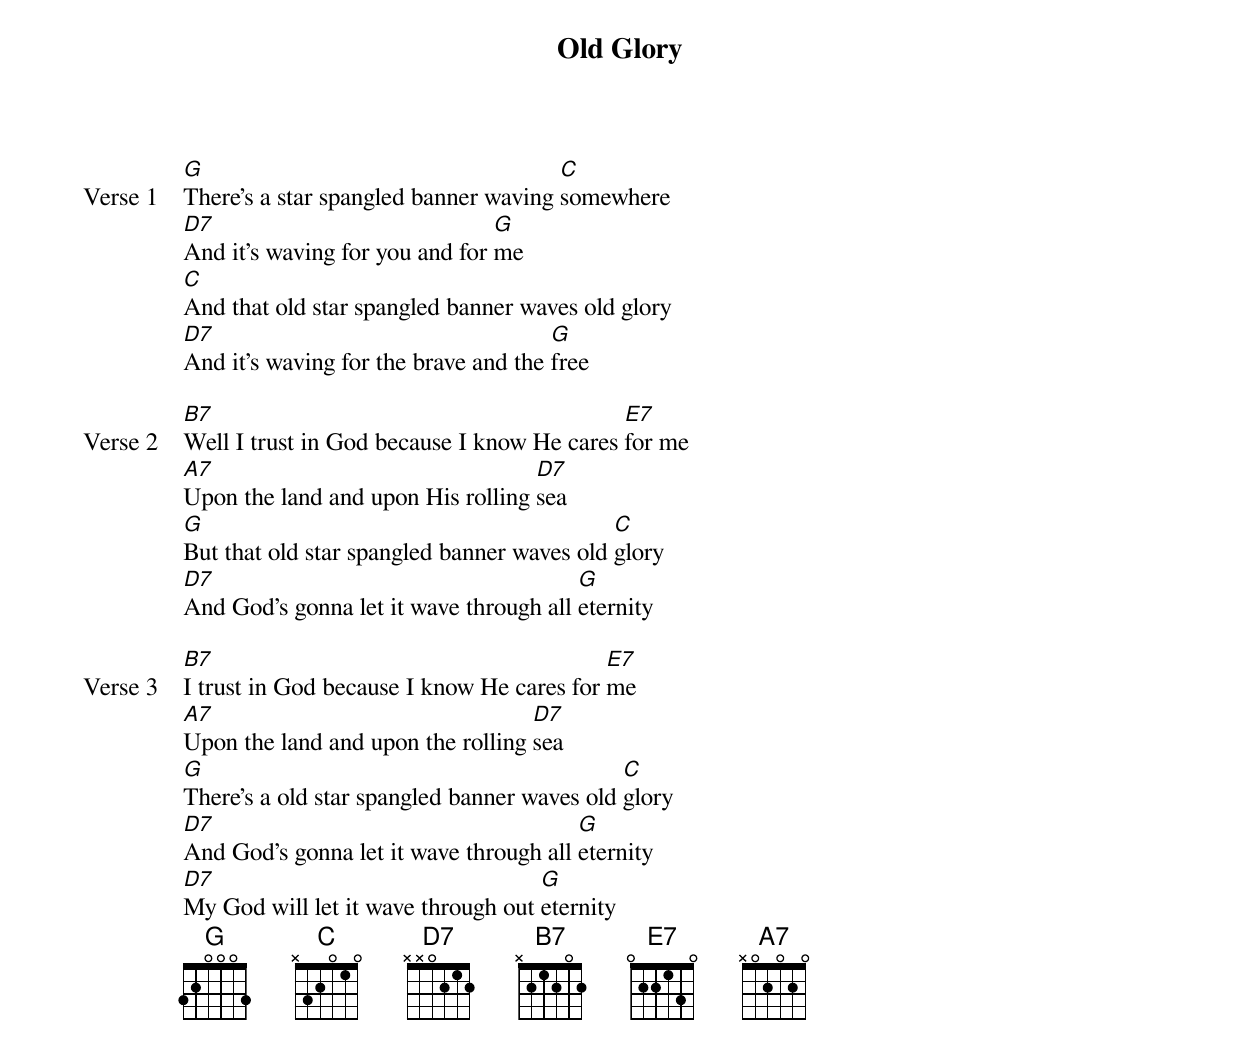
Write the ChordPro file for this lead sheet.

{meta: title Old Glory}
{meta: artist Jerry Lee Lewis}
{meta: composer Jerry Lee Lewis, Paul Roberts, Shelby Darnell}
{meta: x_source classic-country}
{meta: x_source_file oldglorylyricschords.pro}
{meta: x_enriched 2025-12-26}

{start_of_verse: Verse 1}
[G]There's a star spangled banner waving [C]somewhere
[D7]And it's waving for you and for [G]me
[C]And that old star spangled banner waves old glory
[D7]And it's waving for the brave and the [G]free
{end_of_verse}

{start_of_verse: Verse 2}
[B7]Well I trust in God because I know He cares [E7]for me
[A7]Upon the land and upon His rolling [D7]sea
[G]But that old star spangled banner waves old [C]glory
[D7]And God’s gonna let it wave through all [G]eternity
{end_of_verse}

{start_of_verse: Verse 3}
[B7]I trust in God because I know He cares for [E7]me
[A7]Upon the land and upon the rolling [D7]sea
[G]There's a old star spangled banner waves old [C]glory
[D7]And God’s gonna let it wave through all [G]eternity
[D7]My God will let it wave through out [G]eternity
{end_of_verse}
